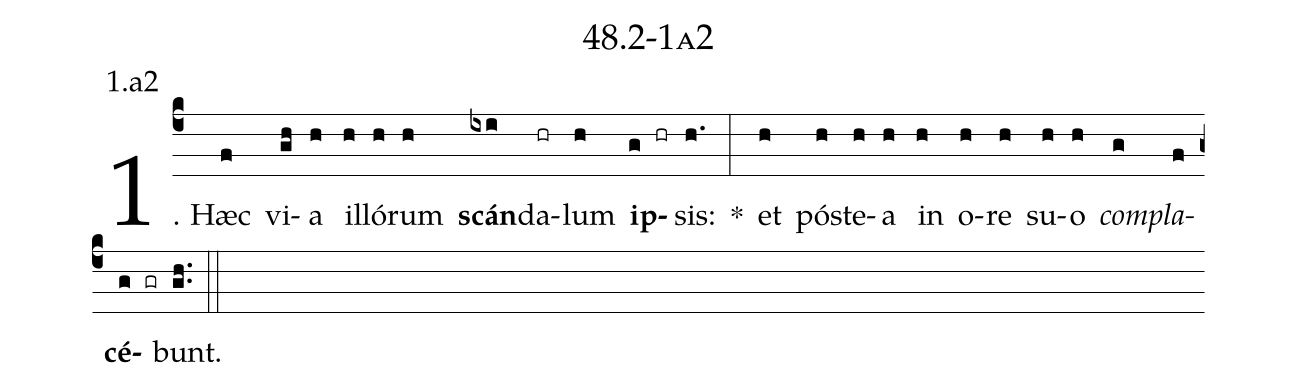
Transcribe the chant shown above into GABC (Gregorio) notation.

name: 48.2-1a2;
annotation: 1.a2;
%%
(c4)1. Hæc(f) vi(gh)a(h) il(h)ló(h)rum(h) <b>scán</b>(ixi)da(hr)lum(h) <b>ip</b>(g hr)sis:(h.) *(:) et(h) póst(h)e(h)a(h) in(h) o(h)re(h) su(h)o(h) <i>com</i>(g)<i>pla</i>(f)<b>cé</b>(g gr)bunt.(gh..) (::)


%E(h) u(h) o(g) u(f) a(g) e.(gh..) (::)
